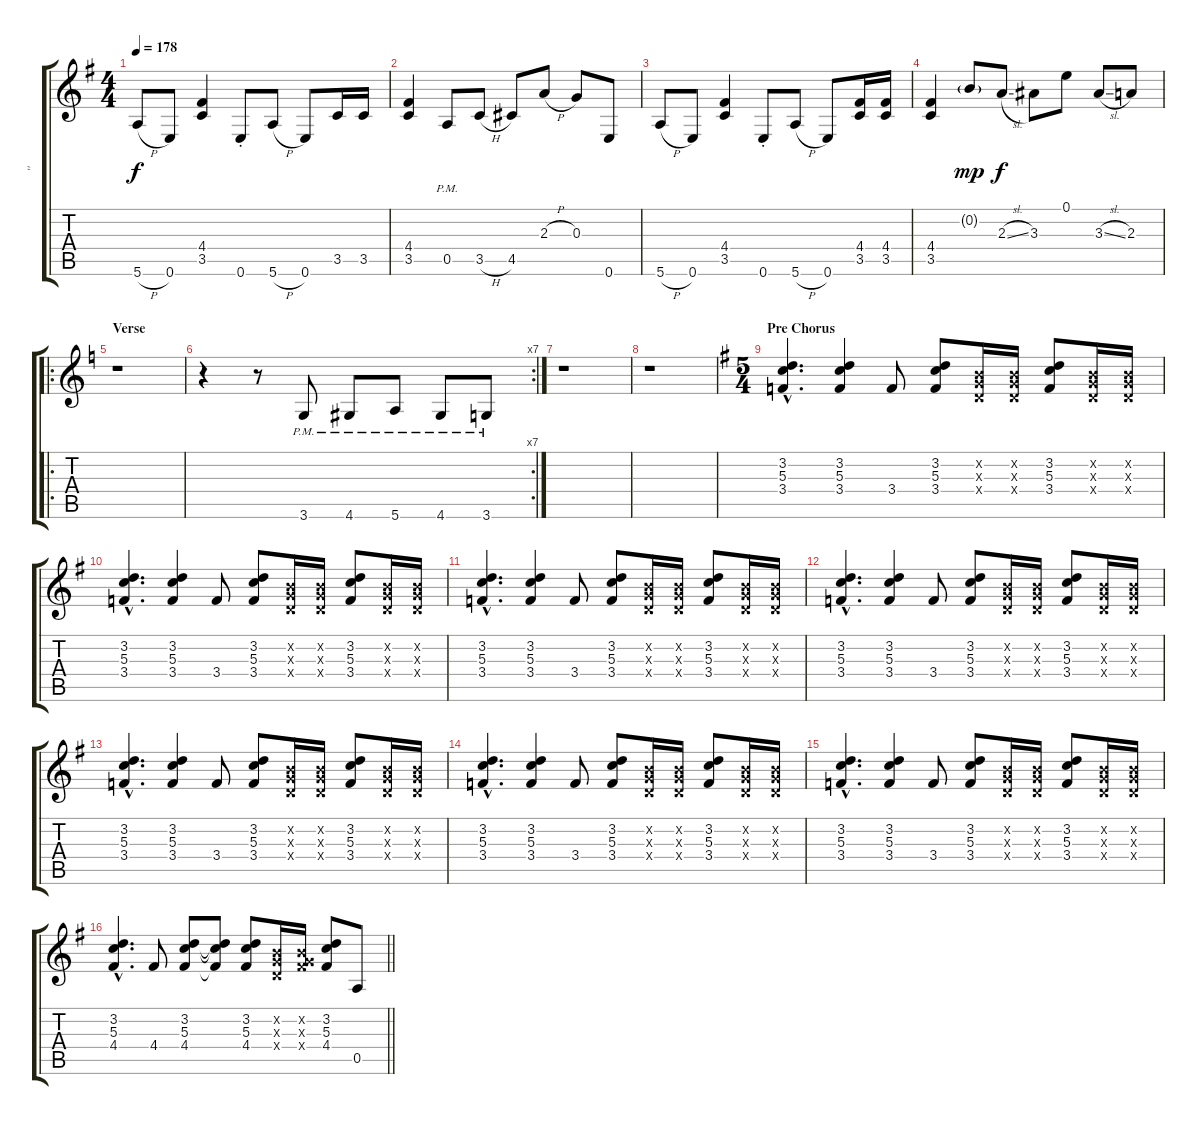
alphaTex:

\track ("   ''       ''" "   ''     ") {instrument overdrivenguitar}
\staff {score tabs}
\tuning (E4 B3 G3 D3 A2 E2) {hide}
\ts (4 4)
\tempo 178
\clef g2
\ks g
5.6{h}.8{dy f} 0.6.8 (4.4 3.5).4 0.6{st}.8 5.6{h}.8 0.6.8 3.5.16 3.5.16 |
(4.4 3.5).4 0.5{pm}.8 3.5{h}.8 4.5.8 2.3{h}.8 0.3.8 0.6.8 |
5.6{h}.8 0.6.8 (4.4 3.5).4 0.6{st}.8 5.6{h}.8 0.6.8 (4.4 3.5).16 (4.4 3.5).16 |
(4.4 3.5).4 0.2{g}.8{dy mp} 2.3{sl}.8{dy f} 3.3.8 0.1.8 3.3{sl}.8 2.3.8 |
\ro
\section ("" "Verse")
\ks c
r.1 |
\rc 7
r.4 r.8 3.6{pm}.8 4.6{pm}.8 5.6{pm}.8 4.6{pm}.8 3.6{pm}.8 |
r.1 |
r.1 |
\ts (5 4)
\section ("" "Pre Chorus")
\ks g
(3.2{hac} 5.3{hac} 3.4{hac}).4{d} (3.2 5.3 3.4).4 3.4.8 (3.2 5.3 3.4).8 (0.2{x} 0.3{x} 0.4{x}).16 (0.2{x} 0.3{x} 0.4{x}).16 (3.2 5.3 3.4).8 (0.2{x} 0.3{x} 0.4{x}).16 (0.2{x} 0.3{x} 0.4{x}).16 |
(3.2{hac} 5.3{hac} 3.4{hac}).4{d} (3.2 5.3 3.4).4 3.4.8 (3.2 5.3 3.4).8 (0.2{x} 0.3{x} 0.4{x}).16 (0.2{x} 0.3{x} 0.4{x}).16 (3.2 5.3 3.4).8 (0.2{x} 0.3{x} 0.4{x}).16 (0.2{x} 0.3{x} 0.4{x}).16 |
(3.2{hac} 5.3{hac} 3.4{hac}).4{d} (3.2 5.3 3.4).4 3.4.8 (3.2 5.3 3.4).8 (0.2{x} 0.3{x} 0.4{x}).16 (0.2{x} 0.3{x} 0.4{x}).16 (3.2 5.3 3.4).8 (0.2{x} 0.3{x} 0.4{x}).16 (0.2{x} 0.3{x} 0.4{x}).16 |
(3.2{hac} 5.3{hac} 3.4{hac}).4{d} (3.2 5.3 3.4).4 3.4.8 (3.2 5.3 3.4).8 (0.2{x} 0.3{x} 0.4{x}).16 (0.2{x} 0.3{x} 0.4{x}).16 (3.2 5.3 3.4).8 (0.2{x} 0.3{x} 0.4{x}).16 (0.2{x} 0.3{x} 0.4{x}).16 |
(3.2{hac} 5.3{hac} 3.4{hac}).4{d} (3.2 5.3 3.4).4 3.4.8 (3.2 5.3 3.4).8 (0.2{x} 0.3{x} 0.4{x}).16 (0.2{x} 0.3{x} 0.4{x}).16 (3.2 5.3 3.4).8 (0.2{x} 0.3{x} 0.4{x}).16 (0.2{x} 0.3{x} 0.4{x}).16 |
(3.2{hac} 5.3{hac} 3.4{hac}).4{d} (3.2 5.3 3.4).4 3.4.8 (3.2 5.3 3.4).8 (0.2{x} 0.3{x} 0.4{x}).16 (0.2{x} 0.3{x} 0.4{x}).16 (3.2 5.3 3.4).8 (0.2{x} 0.3{x} 0.4{x}).16 (0.2{x} 0.3{x} 0.4{x}).16 |
(3.2{hac} 5.3{hac} 3.4{hac}).4{d} (3.2 5.3 3.4).4 3.4.8 (3.2 5.3 3.4).8 (0.2{x} 0.3{x} 0.4{x}).16 (0.2{x} 0.3{x} 0.4{x}).16 (3.2 5.3 3.4).8 (0.2{x} 0.3{x} 0.4{x}).16 (0.2{x} 0.3{x} 0.4{x}).16 |
\barLineRight lightlight
(3.2{hac} 5.3{hac} 4.4{hac}).4{d} 4.4.8 (3.2 5.3 4.4).8 (3.2{t} 5.3{t} 4.4{t}).8 (3.2 5.3 4.4).8 (0.2{x} 0.3{x} 0.4{x}).16 (0.2{x} 0.3{x} 4.4{x}).16 (3.2 5.3 4.4).8 0.5.8
